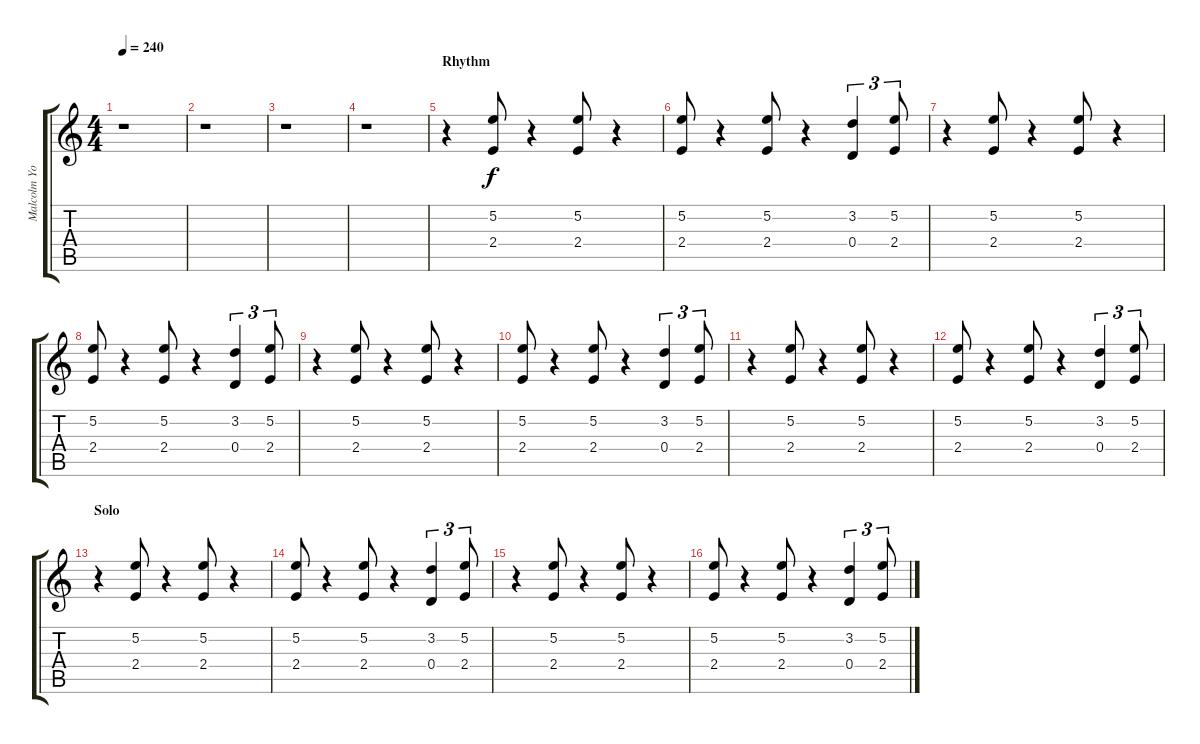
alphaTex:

\track ("Malcolm Young" "Malcolm Yo") {instrument overdrivenguitar}
\staff {score tabs}
\tuning (E4 B3 G3 D3 A2 E2) {hide}
\ts (4 4)
\tempo 240
\clef g2
\ks c
r.1{dy f} |
r.1 |
r.1 |
r.1{instrument electricguitarclean} |
\section ("" "Rhythm")
r.4 (5.2 2.4).8 r.4 (5.2 2.4).8 r.4 |
(5.2 2.4).8 r.4 (5.2 2.4).8 r.4 (3.2 0.4).4{tu (3 2)} (5.2 2.4).8{tu (3 2)} |
r.4 (5.2 2.4).8 r.4 (5.2 2.4).8 r.4 |
(5.2 2.4).8 r.4 (5.2 2.4).8 r.4 (3.2 0.4).4{tu (3 2)} (5.2 2.4).8{tu (3 2)} |
r.4 (5.2 2.4).8 r.4 (5.2 2.4).8 r.4 |
(5.2 2.4).8 r.4 (5.2 2.4).8 r.4 (3.2 0.4).4{tu (3 2)} (5.2 2.4).8{tu (3 2)} |
r.4 (5.2 2.4).8 r.4 (5.2 2.4).8 r.4 |
(5.2 2.4).8 r.4 (5.2 2.4).8 r.4 (3.2 0.4).4{tu (3 2)} (5.2 2.4).8{tu (3 2)} |
\section ("" "Solo")
r.4 (5.2 2.4).8 r.4 (5.2 2.4).8 r.4 |
(5.2 2.4).8 r.4 (5.2 2.4).8 r.4 (3.2 0.4).4{tu (3 2)} (5.2 2.4).8{tu (3 2)} |
r.4 (5.2 2.4).8 r.4 (5.2 2.4).8 r.4 |
(5.2 2.4).8 r.4 (5.2 2.4).8 r.4 (3.2 0.4).4{tu (3 2)} (5.2 2.4).8{tu (3 2)}
